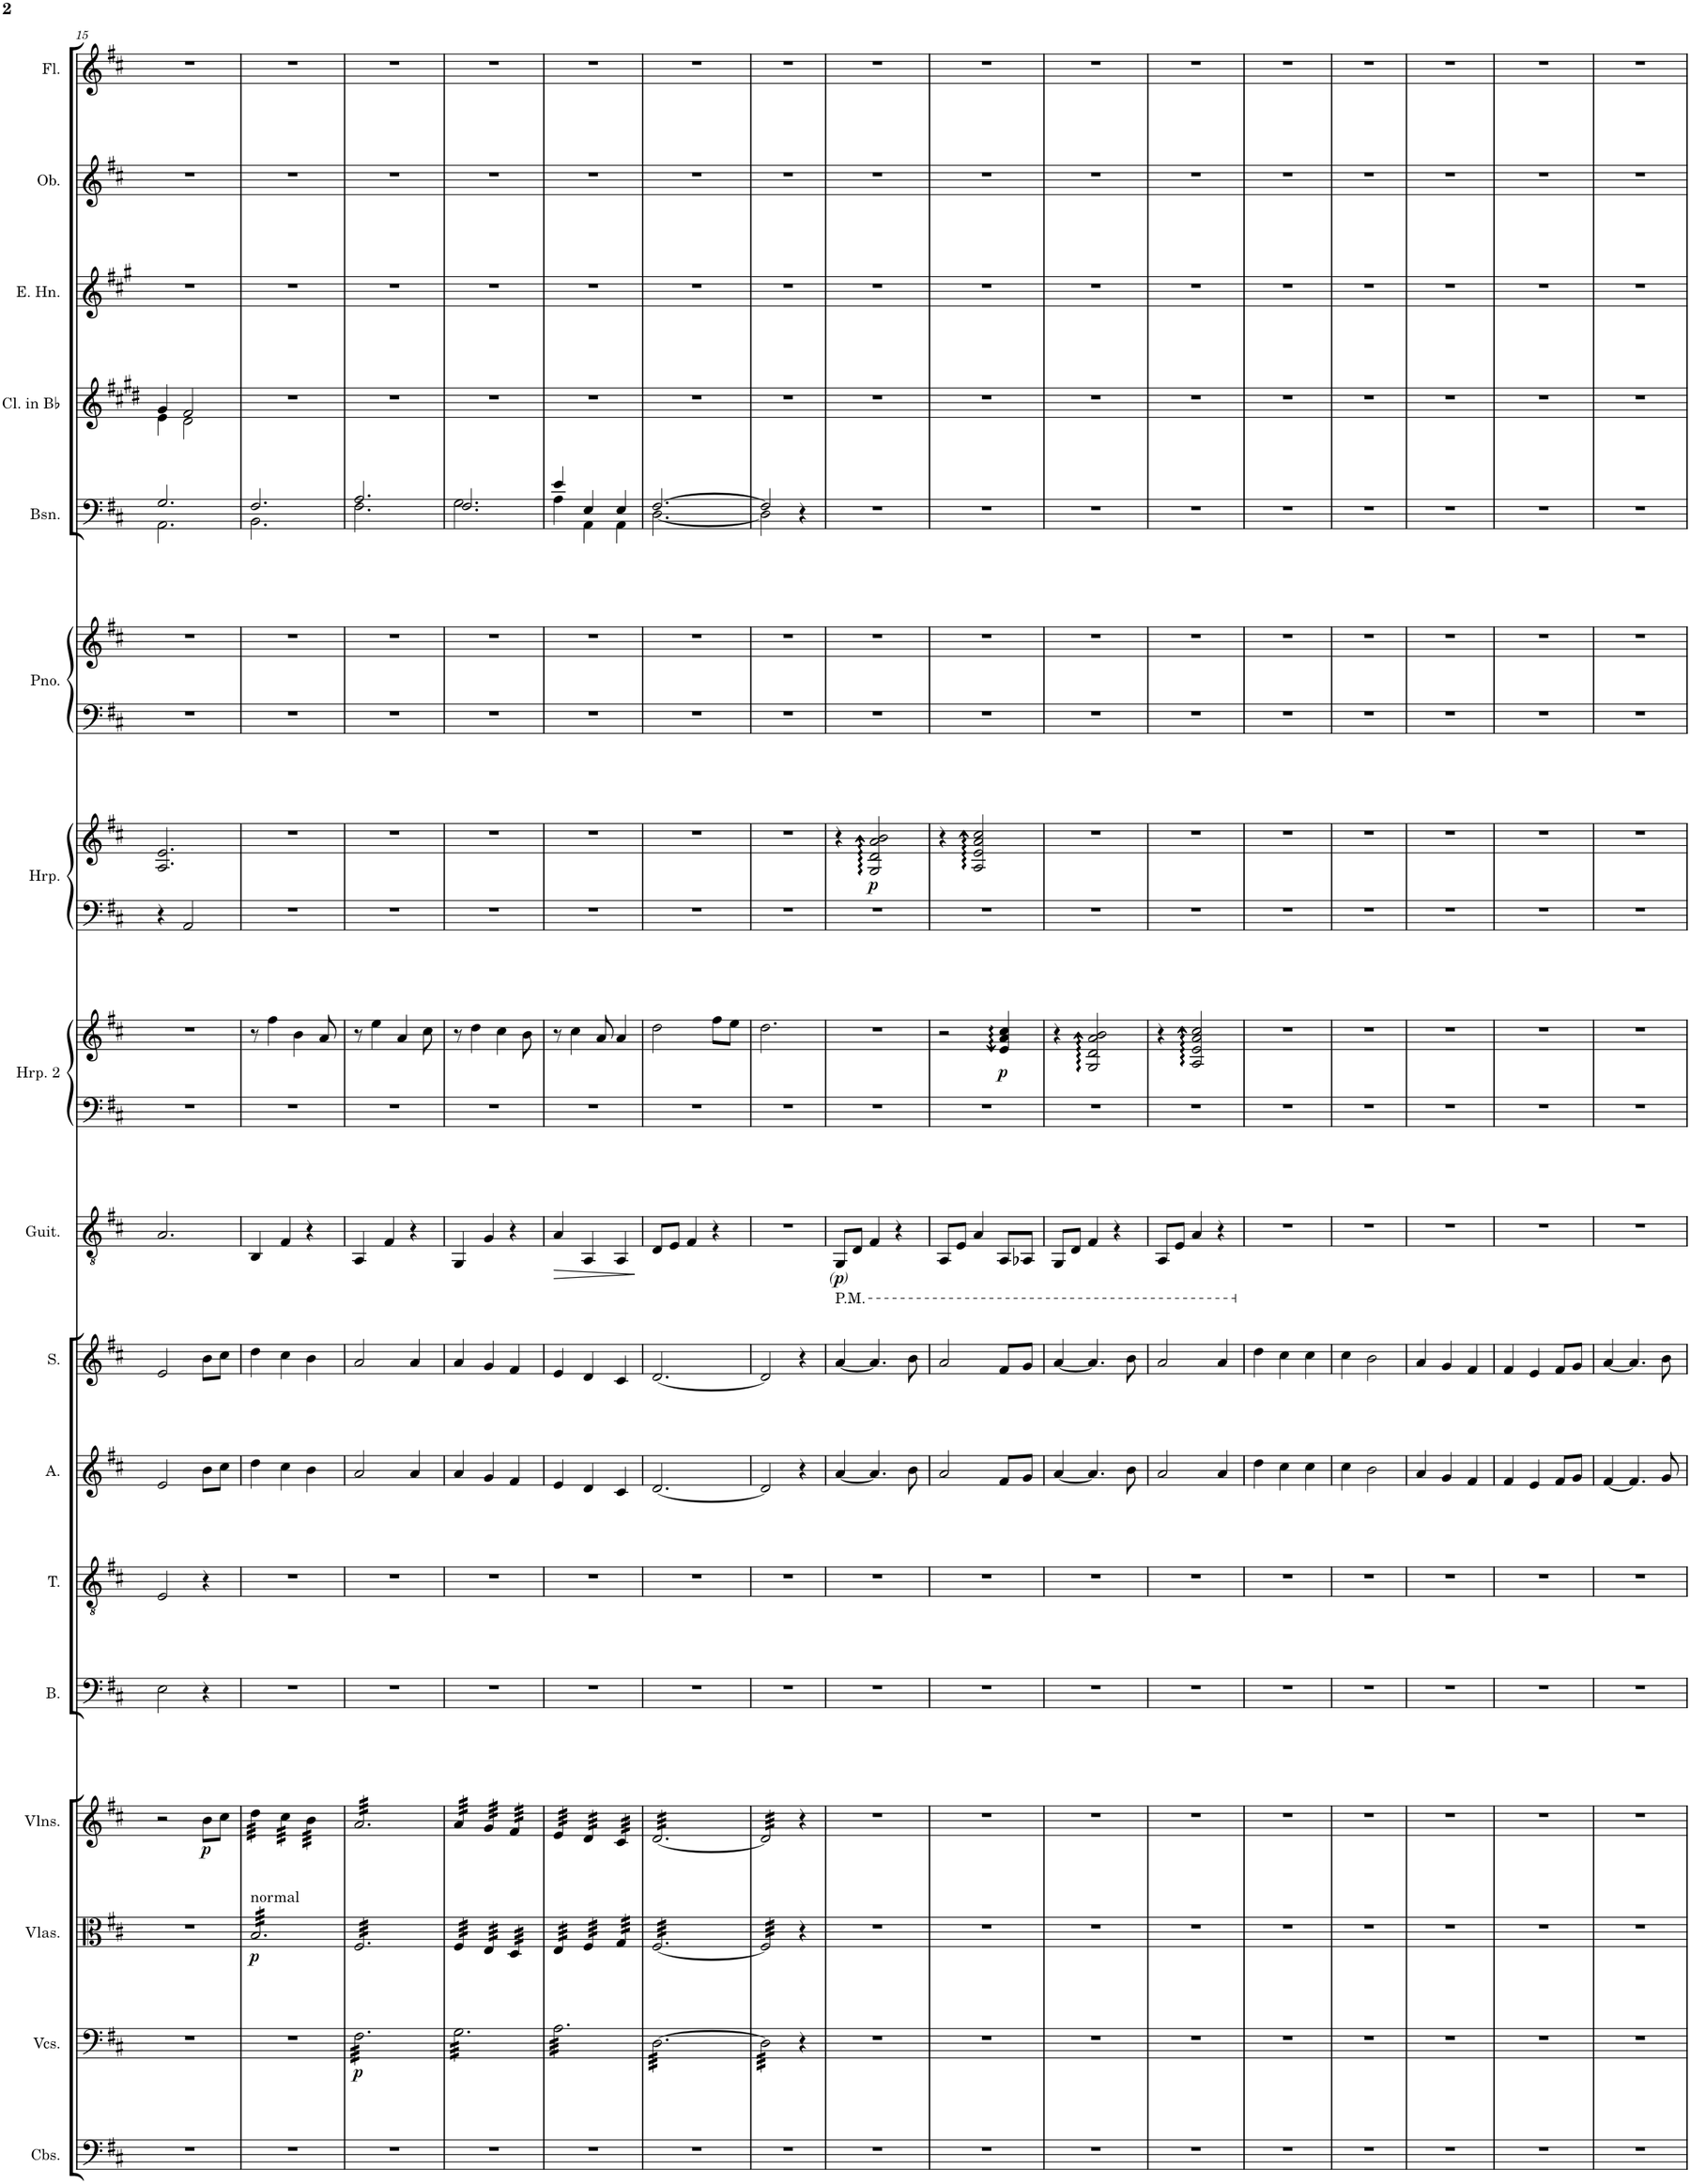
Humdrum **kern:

**kern	**kern	**dynam	**kern	**dynam	**kern	**dynam	**kern	**kern	**kern	**kern	**kern	**dynam	**kern	**kern	**dynam	**kern	**kern	**dynam	**kern	**kern	**kern	**kern	**kern	**kern	**kern
*part17	*part16	*part16	*part15	*part15	*part14	*part14	*part13	*part12	*part11	*part10	*part9	*part9	*part8	*part8	*part8	*part7	*part7	*part7	*part6	*part6	*part5	*part4	*part3	*part2	*part1
*staff20	*staff19	*staff19	*staff18	*staff18	*staff17	*staff17	*staff16	*staff15	*staff14	*staff13	*staff12	*staff12	*staff11	*staff10	*staff10/11	*staff9	*staff8	*staff8/9	*staff7	*staff6	*staff5	*staff4	*staff3	*staff2	*staff1
*I"Contrabasses	*I"Violoncellos	*	*I"Violas	*	*I"Violins	*	*I"Bass	*I"Tenor	*I"Alto	*I"Soprano	*I"Classical Guitar	*	*I"Harp 2	*	*	*I"Harp	*	*	*I"Piano	*	*I"Bassoon	*I"Clarinet in Bb	*I"English Horn	*I"Oboe	*I"Flute
*I'Cbs.	*I'Vcs.	*	*I'Vlas.	*	*I'Vlns.	*	*I'B.	*I'T.	*I'A.	*I'S.	*I'Guit.	*	*I'Hrp. 2	*	*	*I'Hrp.	*	*	*I'Pno.	*	*I'Bsn.	*I'Cl. in Bb	*I'E. Hn.	*I'Ob.	*I'Fl.
!!LO:PB:g=z
*clefF4	*clefF4	*	*clefC3	*	*clefG2	*	*clefF4	*clefGv2	*clefG2	*clefG2	*clefGv2	*	*clefF4	*clefG2	*	*clefF4	*clefG2	*	*clefF4	*clefG2	*clefF4	*clefG2	*clefG2	*clefG2	*clefG2
*Trd7c12	*	*	*	*	*	*	*	*	*	*	*	*	*	*	*	*	*	*	*	*	*	*Trd1c2	*Trd4c7	*	*
*k[f#c#]	*k[f#c#]	*	*k[f#c#]	*	*k[f#c#]	*	*k[f#c#]	*k[f#c#]	*k[f#c#]	*k[f#c#]	*k[f#c#]	*	*k[f#c#]	*k[f#c#]	*	*k[f#c#]	*k[f#c#]	*	*k[f#c#]	*k[f#c#]	*k[f#c#]	*k[f#c#g#d#]	*k[f#c#g#]	*k[f#c#]	*k[f#c#]
*M3/4	*M3/4	*	*M3/4	*	*M3/4	*	*M3/4	*M3/4	*M3/4	*M3/4	*M3/4	*	*M3/4	*M3/4	*	*M3/4	*M3/4	*	*M3/4	*M3/4	*M3/4	*M3/4	*M3/4	*M3/4	*M3/4
=15	=15	=15	=15	=15	=15	=15	=15	=15	=15	=15	=15	=15	=15	=15	=15	=15	=15	=15	=15	=15	=15	=15	=15	=15	=15
*	*	*	*	*	*	*	*	*	*	*	*	*	*	*	*	*	*	*	*	*	*^	*^	*	*	*
2.r	2.r	.	2.r	.	2r	.	2E\	2E/	2e/	2e/	2.A/	.	2.r	2.r	.	4r	2.A/ 2.e/	.	2.r	2.r	2.G/	2.AA\	4g#/	4e\	2.r	2.r	2.r
.	.	.	.	.	.	.	.	.	.	.	.	.	.	.	.	2AA/	.	.	.	.	.	.	2f#/	2d#\	.	.	.
!	!	!	!	!	!	!LO:DY:b	!	!	!	!	!	!	!	!	!	!	!	!	!	!	!	!	!	!	!	!	!
.	.	.	.	.	8b\L	p	4r	4r	8b\L	8b\L	.	.	.	.	.	.	.	.	.	.	.	.	.	.	.	.	.
.	.	.	.	.	8cc#\J	.	.	.	8cc#\J	8cc#\J	.	.	.	.	.	.	.	.	.	.	.	.	.	.	.	.	.
*	*	*	*	*	*	*	*	*	*	*	*	*	*	*	*	*	*	*	*	*	*	*	*v	*v	*	*	*
=16	=16	=16	=16	=16	=16	=16	=16	=16	=16	=16	=16	=16	=16	=16	=16	=16	=16	=16	=16	=16	=16	=16	=16	=16	=16	=16
!	!	!	!LO:TX:a:t=normal	!	!	!	!	!	!	!	!	!	!	!	!	!	!	!	!	!	!	!	!	!	!	!
!	!	!	!	!LO:DY:b	!	!	!	!	!	!	!	!	!	!	!	!	!	!	!	!	!	!	!	!	!	!
*	*	*	*tremolo	*	*	*	*	*	*	*	*	*	*	*	*	*	*	*	*	*	*	*	*	*	*	*
*	*	*	*	*	*tremolo	*	*	*	*	*	*	*	*	*	*	*	*	*	*	*	*	*	*	*	*	*
2.r	2.r	.	32B/LLL	p	32dd\LLL	.	2.r	2.r	4dd\	4dd\	4BB/	.	2.r	8r	.	2.r	2.r	.	2.r	2.r	2.F#/	2.BB\	2.r	2.r	2.r	2.r
.	.	.	32B/	.	32dd\	.	.	.	.	.	.	.	.	.	.	.	.	.	.	.	.	.	.	.	.	.
.	.	.	32B/	.	32dd\	.	.	.	.	.	.	.	.	.	.	.	.	.	.	.	.	.	.	.	.	.
.	.	.	32B/	.	32dd\	.	.	.	.	.	.	.	.	.	.	.	.	.	.	.	.	.	.	.	.	.
.	.	.	32B/	.	32dd\	.	.	.	.	.	.	.	.	4ff#\	.	.	.	.	.	.	.	.	.	.	.	.
.	.	.	32B/	.	32dd\	.	.	.	.	.	.	.	.	.	.	.	.	.	.	.	.	.	.	.	.	.
.	.	.	32B/	.	32dd\	.	.	.	.	.	.	.	.	.	.	.	.	.	.	.	.	.	.	.	.	.
.	.	.	32B/	.	32dd\JJJ	.	.	.	.	.	.	.	.	.	.	.	.	.	.	.	.	.	.	.	.	.
.	.	.	32B/	.	32cc#\LLL	.	.	.	4cc#\	4cc#\	4F#/	.	.	.	.	.	.	.	.	.	.	.	.	.	.	.
.	.	.	32B/	.	32cc#\	.	.	.	.	.	.	.	.	.	.	.	.	.	.	.	.	.	.	.	.	.
.	.	.	32B/	.	32cc#\	.	.	.	.	.	.	.	.	.	.	.	.	.	.	.	.	.	.	.	.	.
.	.	.	32B/	.	32cc#\	.	.	.	.	.	.	.	.	.	.	.	.	.	.	.	.	.	.	.	.	.
.	.	.	32B/	.	32cc#\	.	.	.	.	.	.	.	.	4b\	.	.	.	.	.	.	.	.	.	.	.	.
.	.	.	32B/	.	32cc#\	.	.	.	.	.	.	.	.	.	.	.	.	.	.	.	.	.	.	.	.	.
.	.	.	32B/	.	32cc#\	.	.	.	.	.	.	.	.	.	.	.	.	.	.	.	.	.	.	.	.	.
.	.	.	32B/	.	32cc#\JJJ	.	.	.	.	.	.	.	.	.	.	.	.	.	.	.	.	.	.	.	.	.
.	.	.	32B/	.	32b\LLL	.	.	.	4b\	4b\	4r	.	.	.	.	.	.	.	.	.	.	.	.	.	.	.
.	.	.	32B/	.	32b\	.	.	.	.	.	.	.	.	.	.	.	.	.	.	.	.	.	.	.	.	.
.	.	.	32B/	.	32b\	.	.	.	.	.	.	.	.	.	.	.	.	.	.	.	.	.	.	.	.	.
.	.	.	32B/	.	32b\	.	.	.	.	.	.	.	.	.	.	.	.	.	.	.	.	.	.	.	.	.
.	.	.	32B/	.	32b\	.	.	.	.	.	.	.	.	8a/	.	.	.	.	.	.	.	.	.	.	.	.
.	.	.	32B/	.	32b\	.	.	.	.	.	.	.	.	.	.	.	.	.	.	.	.	.	.	.	.	.
.	.	.	32B/	.	32b\	.	.	.	.	.	.	.	.	.	.	.	.	.	.	.	.	.	.	.	.	.
.	.	.	32B/JJJ	.	32b\JJJ	.	.	.	.	.	.	.	.	.	.	.	.	.	.	.	.	.	.	.	.	.
=17	=17	=17	=17	=17	=17	=17	=17	=17	=17	=17	=17	=17	=17	=17	=17	=17	=17	=17	=17	=17	=17	=17	=17	=17	=17	=17
!	!	!LO:DY:b	!	!	!	!	!	!	!	!	!	!	!	!	!	!	!	!	!	!	!	!	!	!	!	!
*	*tremolo	*	*	*	*	*	*	*	*	*	*	*	*	*	*	*	*	*	*	*	*	*	*	*	*	*
2.r	32F#\LLL	p	32F#/LLL	.	32a/LLL	.	2.r	2.r	2a/	2a/	4AA/	.	2.r	8r	.	2.r	2.r	.	2.r	2.r	2.A/	2.F#\	2.r	2.r	2.r	2.r
.	32F#\	.	32F#/	.	32a/	.	.	.	.	.	.	.	.	.	.	.	.	.	.	.	.	.	.	.	.	.
.	32F#\	.	32F#/	.	32a/	.	.	.	.	.	.	.	.	.	.	.	.	.	.	.	.	.	.	.	.	.
.	32F#\	.	32F#/	.	32a/	.	.	.	.	.	.	.	.	.	.	.	.	.	.	.	.	.	.	.	.	.
.	32F#\	.	32F#/	.	32a/	.	.	.	.	.	.	.	.	4ee\	.	.	.	.	.	.	.	.	.	.	.	.
.	32F#\	.	32F#/	.	32a/	.	.	.	.	.	.	.	.	.	.	.	.	.	.	.	.	.	.	.	.	.
.	32F#\	.	32F#/	.	32a/	.	.	.	.	.	.	.	.	.	.	.	.	.	.	.	.	.	.	.	.	.
.	32F#\	.	32F#/	.	32a/	.	.	.	.	.	.	.	.	.	.	.	.	.	.	.	.	.	.	.	.	.
.	32F#\	.	32F#/	.	32a/	.	.	.	.	.	4F#/	.	.	.	.	.	.	.	.	.	.	.	.	.	.	.
.	32F#\	.	32F#/	.	32a/	.	.	.	.	.	.	.	.	.	.	.	.	.	.	.	.	.	.	.	.	.
.	32F#\	.	32F#/	.	32a/	.	.	.	.	.	.	.	.	.	.	.	.	.	.	.	.	.	.	.	.	.
.	32F#\	.	32F#/	.	32a/	.	.	.	.	.	.	.	.	.	.	.	.	.	.	.	.	.	.	.	.	.
.	32F#\	.	32F#/	.	32a/	.	.	.	.	.	.	.	.	4a/	.	.	.	.	.	.	.	.	.	.	.	.
.	32F#\	.	32F#/	.	32a/	.	.	.	.	.	.	.	.	.	.	.	.	.	.	.	.	.	.	.	.	.
.	32F#\	.	32F#/	.	32a/	.	.	.	.	.	.	.	.	.	.	.	.	.	.	.	.	.	.	.	.	.
.	32F#\	.	32F#/	.	32a/	.	.	.	.	.	.	.	.	.	.	.	.	.	.	.	.	.	.	.	.	.
.	32F#\	.	32F#/	.	32a/	.	.	.	4a/	4a/	4r	.	.	.	.	.	.	.	.	.	.	.	.	.	.	.
.	32F#\	.	32F#/	.	32a/	.	.	.	.	.	.	.	.	.	.	.	.	.	.	.	.	.	.	.	.	.
.	32F#\	.	32F#/	.	32a/	.	.	.	.	.	.	.	.	.	.	.	.	.	.	.	.	.	.	.	.	.
.	32F#\	.	32F#/	.	32a/	.	.	.	.	.	.	.	.	.	.	.	.	.	.	.	.	.	.	.	.	.
.	32F#\	.	32F#/	.	32a/	.	.	.	.	.	.	.	.	8cc#\	.	.	.	.	.	.	.	.	.	.	.	.
.	32F#\	.	32F#/	.	32a/	.	.	.	.	.	.	.	.	.	.	.	.	.	.	.	.	.	.	.	.	.
.	32F#\	.	32F#/	.	32a/	.	.	.	.	.	.	.	.	.	.	.	.	.	.	.	.	.	.	.	.	.
.	32F#\JJJ	.	32F#/JJJ	.	32a/JJJ	.	.	.	.	.	.	.	.	.	.	.	.	.	.	.	.	.	.	.	.	.
=18	=18	=18	=18	=18	=18	=18	=18	=18	=18	=18	=18	=18	=18	=18	=18	=18	=18	=18	=18	=18	=18	=18	=18	=18	=18	=18
2.r	32G\LLL	.	32F#/LLL	.	32a/LLL	.	2.r	2.r	4a/	4a/	4GG/	.	2.r	8r	.	2.r	2.r	.	2.r	2.r	2.F#/	2.G\	2.r	2.r	2.r	2.r
.	32G\	.	32F#/	.	32a/	.	.	.	.	.	.	.	.	.	.	.	.	.	.	.	.	.	.	.	.	.
.	32G\	.	32F#/	.	32a/	.	.	.	.	.	.	.	.	.	.	.	.	.	.	.	.	.	.	.	.	.
.	32G\	.	32F#/	.	32a/	.	.	.	.	.	.	.	.	.	.	.	.	.	.	.	.	.	.	.	.	.
.	32G\	.	32F#/	.	32a/	.	.	.	.	.	.	.	.	4dd\	.	.	.	.	.	.	.	.	.	.	.	.
.	32G\	.	32F#/	.	32a/	.	.	.	.	.	.	.	.	.	.	.	.	.	.	.	.	.	.	.	.	.
.	32G\	.	32F#/	.	32a/	.	.	.	.	.	.	.	.	.	.	.	.	.	.	.	.	.	.	.	.	.
.	32G\	.	32F#/JJJ	.	32a/JJJ	.	.	.	.	.	.	.	.	.	.	.	.	.	.	.	.	.	.	.	.	.
.	32G\	.	32E/LLL	.	32g/LLL	.	.	.	4g/	4g/	4G/	.	.	.	.	.	.	.	.	.	.	.	.	.	.	.
.	32G\	.	32E/	.	32g/	.	.	.	.	.	.	.	.	.	.	.	.	.	.	.	.	.	.	.	.	.
.	32G\	.	32E/	.	32g/	.	.	.	.	.	.	.	.	.	.	.	.	.	.	.	.	.	.	.	.	.
.	32G\	.	32E/	.	32g/	.	.	.	.	.	.	.	.	.	.	.	.	.	.	.	.	.	.	.	.	.
.	32G\	.	32E/	.	32g/	.	.	.	.	.	.	.	.	4cc#\	.	.	.	.	.	.	.	.	.	.	.	.
.	32G\	.	32E/	.	32g/	.	.	.	.	.	.	.	.	.	.	.	.	.	.	.	.	.	.	.	.	.
.	32G\	.	32E/	.	32g/	.	.	.	.	.	.	.	.	.	.	.	.	.	.	.	.	.	.	.	.	.
.	32G\	.	32E/JJJ	.	32g/JJJ	.	.	.	.	.	.	.	.	.	.	.	.	.	.	.	.	.	.	.	.	.
.	32G\	.	32D/LLL	.	32f#/LLL	.	.	.	4f#/	4f#/	4r	.	.	.	.	.	.	.	.	.	.	.	.	.	.	.
.	32G\	.	32D/	.	32f#/	.	.	.	.	.	.	.	.	.	.	.	.	.	.	.	.	.	.	.	.	.
.	32G\	.	32D/	.	32f#/	.	.	.	.	.	.	.	.	.	.	.	.	.	.	.	.	.	.	.	.	.
.	32G\	.	32D/	.	32f#/	.	.	.	.	.	.	.	.	.	.	.	.	.	.	.	.	.	.	.	.	.
.	32G\	.	32D/	.	32f#/	.	.	.	.	.	.	.	.	8b\	.	.	.	.	.	.	.	.	.	.	.	.
.	32G\	.	32D/	.	32f#/	.	.	.	.	.	.	.	.	.	.	.	.	.	.	.	.	.	.	.	.	.
.	32G\	.	32D/	.	32f#/	.	.	.	.	.	.	.	.	.	.	.	.	.	.	.	.	.	.	.	.	.
.	32G\JJJ	.	32D/JJJ	.	32f#/JJJ	.	.	.	.	.	.	.	.	.	.	.	.	.	.	.	.	.	.	.	.	.
=19	=19	=19	=19	=19	=19	=19	=19	=19	=19	=19	=19	=19	=19	=19	=19	=19	=19	=19	=19	=19	=19	=19	=19	=19	=19	=19
!	!	!	!	!	!	!	!	!	!	!	!	!LO:HP:b	!	!	!	!	!	!	!	!	!	!	!	!	!	!
2.r	32A\LLL	.	32E/LLL	.	32e/LLL	.	2.r	2.r	4e/	4e/	4A/	>	2.r	8r	.	2.r	2.r	.	2.r	2.r	4e/	4A\	2.r	2.r	2.r	2.r
.	32A\	.	32E/	.	32e/	.	.	.	.	.	.	.	.	.	.	.	.	.	.	.	.	.	.	.	.	.
.	32A\	.	32E/	.	32e/	.	.	.	.	.	.	.	.	.	.	.	.	.	.	.	.	.	.	.	.	.
.	32A\	.	32E/	.	32e/	.	.	.	.	.	.	.	.	.	.	.	.	.	.	.	.	.	.	.	.	.
.	32A\	.	32E/	.	32e/	.	.	.	.	.	.	.	.	4cc#\	.	.	.	.	.	.	.	.	.	.	.	.
.	32A\	.	32E/	.	32e/	.	.	.	.	.	.	.	.	.	.	.	.	.	.	.	.	.	.	.	.	.
.	32A\	.	32E/	.	32e/	.	.	.	.	.	.	.	.	.	.	.	.	.	.	.	.	.	.	.	.	.
.	32A\	.	32E/JJJ	.	32e/JJJ	.	.	.	.	.	.	.	.	.	.	.	.	.	.	.	.	.	.	.	.	.
.	32A\	.	32F#/LLL	.	32d/LLL	.	.	.	4d/	4d/	4AA/	.	.	.	.	.	.	.	.	.	4E/	4AA\	.	.	.	.
.	32A\	.	32F#/	.	32d/	.	.	.	.	.	.	.	.	.	.	.	.	.	.	.	.	.	.	.	.	.
.	32A\	.	32F#/	.	32d/	.	.	.	.	.	.	.	.	.	.	.	.	.	.	.	.	.	.	.	.	.
.	32A\	.	32F#/	.	32d/	.	.	.	.	.	.	.	.	.	.	.	.	.	.	.	.	.	.	.	.	.
.	32A\	.	32F#/	.	32d/	.	.	.	.	.	.	.	.	8a/	.	.	.	.	.	.	.	.	.	.	.	.
.	32A\	.	32F#/	.	32d/	.	.	.	.	.	.	.	.	.	.	.	.	.	.	.	.	.	.	.	.	.
.	32A\	.	32F#/	.	32d/	.	.	.	.	.	.	.	.	.	.	.	.	.	.	.	.	.	.	.	.	.
.	32A\	.	32F#/JJJ	.	32d/JJJ	.	.	.	.	.	.	.	.	.	.	.	.	.	.	.	.	.	.	.	.	.
.	32A\	.	32G/LLL	.	32c#/LLL	.	.	.	4c#/	4c#/	4AA/	.	.	4a/	.	.	.	.	.	.	4E/	4AA\	.	.	.	.
.	32A\	.	32G/	.	32c#/	.	.	.	.	.	.	.	.	.	.	.	.	.	.	.	.	.	.	.	.	.
.	32A\	.	32G/	.	32c#/	.	.	.	.	.	.	.	.	.	.	.	.	.	.	.	.	.	.	.	.	.
.	32A\	.	32G/	.	32c#/	.	.	.	.	.	.	.	.	.	.	.	.	.	.	.	.	.	.	.	.	.
.	32A\	.	32G/	.	32c#/	.	.	.	.	.	.	.	.	.	.	.	.	.	.	.	.	.	.	.	.	.
.	32A\	.	32G/	.	32c#/	.	.	.	.	.	.	.	.	.	.	.	.	.	.	.	.	.	.	.	.	.
.	32A\	.	32G/	.	32c#/	.	.	.	.	.	.	.	.	.	.	.	.	.	.	.	.	.	.	.	.	.
.	32A\JJJ	.	32G/JJJ	.	32c#/JJJ	.	.	.	.	.	.	.	.	.	.	.	.	.	.	.	.	.	.	.	.	.
*	*	*	*	*	*	*	*	*	*	*	*	*	*	*	*	*	*	*	*	*	*v	*v	*	*	*	*
.	.	.	.	.	.	.	.	.	.	.	.	]	.	.	.	.	.	.	.	.	.	.	.	.	.
=20	=20	=20	=20	=20	=20	=20	=20	=20	=20	=20	=20	=20	=20	=20	=20	=20	=20	=20	=20	=20	=20	=20	=20	=20	=20
*	*	*	*	*	*	*	*	*	*	*	*	*	*	*	*	*	*	*	*	*	*^	*	*	*	*
2.r	[32D\LLL	.	[32F#/LLL	.	[32d/LLL	.	2.r	2.r	[2.d/	[2.d/	8D/L	.	2.r	2dd\	.	2.r	2.r	.	2.r	2.r	[2.F#/	[2.D\	2.r	2.r	2.r	2.r
.	32D\	.	32F#/	.	32d/	.	.	.	.	.	.	.	.	.	.	.	.	.	.	.	.	.	.	.	.	.
.	32D\	.	32F#/	.	32d/	.	.	.	.	.	.	.	.	.	.	.	.	.	.	.	.	.	.	.	.	.
.	32D\	.	32F#/	.	32d/	.	.	.	.	.	.	.	.	.	.	.	.	.	.	.	.	.	.	.	.	.
.	32D\	.	32F#/	.	32d/	.	.	.	.	.	8E/J	.	.	.	.	.	.	.	.	.	.	.	.	.	.	.
.	32D\	.	32F#/	.	32d/	.	.	.	.	.	.	.	.	.	.	.	.	.	.	.	.	.	.	.	.	.
.	32D\	.	32F#/	.	32d/	.	.	.	.	.	.	.	.	.	.	.	.	.	.	.	.	.	.	.	.	.
.	32D\	.	32F#/	.	32d/	.	.	.	.	.	.	.	.	.	.	.	.	.	.	.	.	.	.	.	.	.
.	32D\	.	32F#/	.	32d/	.	.	.	.	.	4F#/	.	.	.	.	.	.	.	.	.	.	.	.	.	.	.
.	32D\	.	32F#/	.	32d/	.	.	.	.	.	.	.	.	.	.	.	.	.	.	.	.	.	.	.	.	.
.	32D\	.	32F#/	.	32d/	.	.	.	.	.	.	.	.	.	.	.	.	.	.	.	.	.	.	.	.	.
.	32D\	.	32F#/	.	32d/	.	.	.	.	.	.	.	.	.	.	.	.	.	.	.	.	.	.	.	.	.
.	32D\	.	32F#/	.	32d/	.	.	.	.	.	.	.	.	.	.	.	.	.	.	.	.	.	.	.	.	.
.	32D\	.	32F#/	.	32d/	.	.	.	.	.	.	.	.	.	.	.	.	.	.	.	.	.	.	.	.	.
.	32D\	.	32F#/	.	32d/	.	.	.	.	.	.	.	.	.	.	.	.	.	.	.	.	.	.	.	.	.
.	32D\	.	32F#/	.	32d/	.	.	.	.	.	.	.	.	.	.	.	.	.	.	.	.	.	.	.	.	.
.	32D\	.	32F#/	.	32d/	.	.	.	.	.	4r	.	.	8ff#\L	.	.	.	.	.	.	.	.	.	.	.	.
.	32D\	.	32F#/	.	32d/	.	.	.	.	.	.	.	.	.	.	.	.	.	.	.	.	.	.	.	.	.
.	32D\	.	32F#/	.	32d/	.	.	.	.	.	.	.	.	.	.	.	.	.	.	.	.	.	.	.	.	.
.	32D\	.	32F#/	.	32d/	.	.	.	.	.	.	.	.	.	.	.	.	.	.	.	.	.	.	.	.	.
.	32D\	.	32F#/	.	32d/	.	.	.	.	.	.	.	.	8ee\J	.	.	.	.	.	.	.	.	.	.	.	.
.	32D\	.	32F#/	.	32d/	.	.	.	.	.	.	.	.	.	.	.	.	.	.	.	.	.	.	.	.	.
.	32D\	.	32F#/	.	32d/	.	.	.	.	.	.	.	.	.	.	.	.	.	.	.	.	.	.	.	.	.
.	32D\JJJ	.	32F#/JJJ	.	32d/JJJ	.	.	.	.	.	.	.	.	.	.	.	.	.	.	.	.	.	.	.	.	.
=21	=21	=21	=21	=21	=21	=21	=21	=21	=21	=21	=21	=21	=21	=21	=21	=21	=21	=21	=21	=21	=21	=21	=21	=21	=21	=21
2.r	32D\]LLL	.	32F#/]LLL	.	32d/]LLL	.	2.r	2.r	2d/]	2d/]	2.r	.	2.r	2.dd\	.	2.r	2.r	.	2.r	2.r	2F#/]	2D\]	2.r	2.r	2.r	2.r
.	32D\	.	32F#/	.	32d/	.	.	.	.	.	.	.	.	.	.	.	.	.	.	.	.	.	.	.	.	.
.	32D\	.	32F#/	.	32d/	.	.	.	.	.	.	.	.	.	.	.	.	.	.	.	.	.	.	.	.	.
.	32D\	.	32F#/	.	32d/	.	.	.	.	.	.	.	.	.	.	.	.	.	.	.	.	.	.	.	.	.
.	32D\	.	32F#/	.	32d/	.	.	.	.	.	.	.	.	.	.	.	.	.	.	.	.	.	.	.	.	.
.	32D\	.	32F#/	.	32d/	.	.	.	.	.	.	.	.	.	.	.	.	.	.	.	.	.	.	.	.	.
.	32D\	.	32F#/	.	32d/	.	.	.	.	.	.	.	.	.	.	.	.	.	.	.	.	.	.	.	.	.
.	32D\	.	32F#/	.	32d/	.	.	.	.	.	.	.	.	.	.	.	.	.	.	.	.	.	.	.	.	.
.	32D\	.	32F#/	.	32d/	.	.	.	.	.	.	.	.	.	.	.	.	.	.	.	.	.	.	.	.	.
.	32D\	.	32F#/	.	32d/	.	.	.	.	.	.	.	.	.	.	.	.	.	.	.	.	.	.	.	.	.
.	32D\	.	32F#/	.	32d/	.	.	.	.	.	.	.	.	.	.	.	.	.	.	.	.	.	.	.	.	.
.	32D\	.	32F#/	.	32d/	.	.	.	.	.	.	.	.	.	.	.	.	.	.	.	.	.	.	.	.	.
.	32D\	.	32F#/	.	32d/	.	.	.	.	.	.	.	.	.	.	.	.	.	.	.	.	.	.	.	.	.
.	32D\	.	32F#/	.	32d/	.	.	.	.	.	.	.	.	.	.	.	.	.	.	.	.	.	.	.	.	.
.	32D\	.	32F#/	.	32d/	.	.	.	.	.	.	.	.	.	.	.	.	.	.	.	.	.	.	.	.	.
.	32D\JJJ	.	32F#/JJJ	.	32d/JJJ	.	.	.	.	.	.	.	.	.	.	.	.	.	.	.	.	.	.	.	.	.
*	*	*	*	*	*Xtremolo	*	*	*	*	*	*	*	*	*	*	*	*	*	*	*	*	*	*	*	*	*
*	*	*	*Xtremolo	*	*	*	*	*	*	*	*	*	*	*	*	*	*	*	*	*	*	*	*	*	*	*
*	*Xtremolo	*	*	*	*	*	*	*	*	*	*	*	*	*	*	*	*	*	*	*	*	*	*	*	*	*
.	4r	.	4r	.	4r	.	.	.	4r	4r	.	.	.	.	.	.	.	.	.	.	4r	4ryy	.	.	.	.
=22	=22	=22	=22	=22	=22	=22	=22	=22	=22	=22	=22	=22	=22	=22	=22	=22	=22	=22	=22	=22	=22	=22	=22	=22	=22	=22
!	!	!	!	!	!	!	!	!	!	!	!LO:TX:b:t=P.M.	!	!	!	!	!	!	!	!	!	!	!	!	!	!	!
!	!	!	!	!	!	!	!	!	!	!	!	!LO:DY:b	!	!	!	!	!	!	!	!	!	!	!	!	!	!
!	!	!	!	!	!	!	!	!	!	!	!	!LO:DY:n=1:b	!	!	!	!	!	!	!	!	!	!	!	!	!	!
!	!	!	!	!	!	!	!	!	!	!	!	!LO:DY:n=2:b	!	!	!	!	!	!	!	!	!	!	!	!	!	!
*	*	*	*	*	*	*	*	*	*	*	*	*	*	*	*	*	*	*	*	*	*v	*v	*	*	*	*
2.r	2.r	.	2.r	.	2.r	.	2.r	2.r	[4a/	[4a/	8GG/L	other-dynamics p other-dynamics	2.r	2.r	.	2.r	4r	.	2.r	2.r	2.r	2.r	2.r	2.r	2.r
.	.	.	.	.	.	.	.	.	.	.	8D/J	.	.	.	.	.	.	.	.	.	.	.	.	.	.
!	!	!	!	!	!	!	!	!	!	!	!	!	!	!	!	!	!	!LO:DY:b	!	!	!	!	!	!	!
.	.	.	.	.	.	.	.	.	4.a/]	4.a/]	4F#/	.	.	.	.	.	2G/ 2d/ 2a/ 2b/	p	.	.	.	.	.	.	.
.	.	.	.	.	.	.	.	.	.	.	4r	.	.	.	.	.	.	.	.	.	.	.	.	.	.
.	.	.	.	.	.	.	.	.	8b\	8b\	.	.	.	.	.	.	.	.	.	.	.	.	.	.	.
=23	=23	=23	=23	=23	=23	=23	=23	=23	=23	=23	=23	=23	=23	=23	=23	=23	=23	=23	=23	=23	=23	=23	=23	=23	=23
2.r	2.r	.	2.r	.	2.r	.	2.r	2.r	2a/	2a/	8AA/L	.	2.r	2r	.	2.r	4r	.	2.r	2.r	2.r	2.r	2.r	2.r	2.r
.	.	.	.	.	.	.	.	.	.	.	8E/J	.	.	.	.	.	.	.	.	.	.	.	.	.	.
.	.	.	.	.	.	.	.	.	.	.	4A/	.	.	.	.	.	2A/ 2e/ 2a/ 2cc#/	.	.	.	.	.	.	.	.
!	!	!	!	!	!	!	!	!	!	!	!	!	!	!	!LO:DY:b	!	!	!	!	!	!	!	!	!	!
.	.	.	.	.	.	.	.	.	8f#/L	8f#/L	8AA/L	.	.	4e/ 4a/ 4cc#/	p	.	.	.	.	.	.	.	.	.	.
.	.	.	.	.	.	.	.	.	8g/J	8g/J	8AA-X/J	.	.	.	.	.	.	.	.	.	.	.	.	.	.
=24	=24	=24	=24	=24	=24	=24	=24	=24	=24	=24	=24	=24	=24	=24	=24	=24	=24	=24	=24	=24	=24	=24	=24	=24	=24
2.r	2.r	.	2.r	.	2.r	.	2.r	2.r	[4a/	[4a/	8GG/L	.	2.r	4r	.	2.r	2.r	.	2.r	2.r	2.r	2.r	2.r	2.r	2.r
.	.	.	.	.	.	.	.	.	.	.	8D/J	.	.	.	.	.	.	.	.	.	.	.	.	.	.
.	.	.	.	.	.	.	.	.	4.a/]	4.a/]	4F#/	.	.	2G/ 2d/ 2a/ 2b/	.	.	.	.	.	.	.	.	.	.	.
.	.	.	.	.	.	.	.	.	.	.	4r	.	.	.	.	.	.	.	.	.	.	.	.	.	.
.	.	.	.	.	.	.	.	.	8b\	8b\	.	.	.	.	.	.	.	.	.	.	.	.	.	.	.
=25	=25	=25	=25	=25	=25	=25	=25	=25	=25	=25	=25	=25	=25	=25	=25	=25	=25	=25	=25	=25	=25	=25	=25	=25	=25
2.r	2.r	.	2.r	.	2.r	.	2.r	2.r	2a/	2a/	8AA/L	.	2.r	4r	.	2.r	2.r	.	2.r	2.r	2.r	2.r	2.r	2.r	2.r
.	.	.	.	.	.	.	.	.	.	.	8E/J	.	.	.	.	.	.	.	.	.	.	.	.	.	.
.	.	.	.	.	.	.	.	.	.	.	4A/	.	.	2A/ 2e/ 2a/ 2cc#/	.	.	.	.	.	.	.	.	.	.	.
.	.	.	.	.	.	.	.	.	4a/	4a/	4r	.	.	.	.	.	.	.	.	.	.	.	.	.	.
=26	=26	=26	=26	=26	=26	=26	=26	=26	=26	=26	=26	=26	=26	=26	=26	=26	=26	=26	=26	=26	=26	=26	=26	=26	=26
2.r	2.r	.	2.r	.	2.r	.	2.r	2.r	4dd\	4dd\	2.r	.	2.r	2.r	.	2.r	2.r	.	2.r	2.r	2.r	2.r	2.r	2.r	2.r
.	.	.	.	.	.	.	.	.	4cc#\	4cc#\	.	.	.	.	.	.	.	.	.	.	.	.	.	.	.
.	.	.	.	.	.	.	.	.	4cc#\	4cc#\	.	.	.	.	.	.	.	.	.	.	.	.	.	.	.
=27	=27	=27	=27	=27	=27	=27	=27	=27	=27	=27	=27	=27	=27	=27	=27	=27	=27	=27	=27	=27	=27	=27	=27	=27	=27
2.r	2.r	.	2.r	.	2.r	.	2.r	2.r	4cc#\	4cc#\	2.r	.	2.r	2.r	.	2.r	2.r	.	2.r	2.r	2.r	2.r	2.r	2.r	2.r
.	.	.	.	.	.	.	.	.	2b\	2b\	.	.	.	.	.	.	.	.	.	.	.	.	.	.	.
=28	=28	=28	=28	=28	=28	=28	=28	=28	=28	=28	=28	=28	=28	=28	=28	=28	=28	=28	=28	=28	=28	=28	=28	=28	=28
2.r	2.r	.	2.r	.	2.r	.	2.r	2.r	4a/	4a/	2.r	.	2.r	2.r	.	2.r	2.r	.	2.r	2.r	2.r	2.r	2.r	2.r	2.r
.	.	.	.	.	.	.	.	.	4g/	4g/	.	.	.	.	.	.	.	.	.	.	.	.	.	.	.
.	.	.	.	.	.	.	.	.	4f#/	4f#/	.	.	.	.	.	.	.	.	.	.	.	.	.	.	.
=29	=29	=29	=29	=29	=29	=29	=29	=29	=29	=29	=29	=29	=29	=29	=29	=29	=29	=29	=29	=29	=29	=29	=29	=29	=29
2.r	2.r	.	2.r	.	2.r	.	2.r	2.r	4f#/	4f#/	2.r	.	2.r	2.r	.	2.r	2.r	.	2.r	2.r	2.r	2.r	2.r	2.r	2.r
.	.	.	.	.	.	.	.	.	4e/	4e/	.	.	.	.	.	.	.	.	.	.	.	.	.	.	.
.	.	.	.	.	.	.	.	.	8f#/L	8f#/L	.	.	.	.	.	.	.	.	.	.	.	.	.	.	.
.	.	.	.	.	.	.	.	.	8g/J	8g/J	.	.	.	.	.	.	.	.	.	.	.	.	.	.	.
=30	=30	=30	=30	=30	=30	=30	=30	=30	=30	=30	=30	=30	=30	=30	=30	=30	=30	=30	=30	=30	=30	=30	=30	=30	=30
2.r	2.r	.	2.r	.	2.r	.	2.r	2.r	[4f#/	[4a/	2.r	.	2.r	2.r	.	2.r	2.r	.	2.r	2.r	2.r	2.r	2.r	2.r	2.r
.	.	.	.	.	.	.	.	.	4.f#/]	4.a/]	.	.	.	.	.	.	.	.	.	.	.	.	.	.	.
.	.	.	.	.	.	.	.	.	8g/	8b\	.	.	.	.	.	.	.	.	.	.	.	.	.	.	.
=	=	=	=	=	=	=	=	=	=	=	=	=	=	=	=	=	=	=	=	=	=	=	=	=	=
*-	*-	*-	*-	*-	*-	*-	*-	*-	*-	*-	*-	*-	*-	*-	*-	*-	*-	*-	*-	*-	*-	*-	*-	*-	*-
